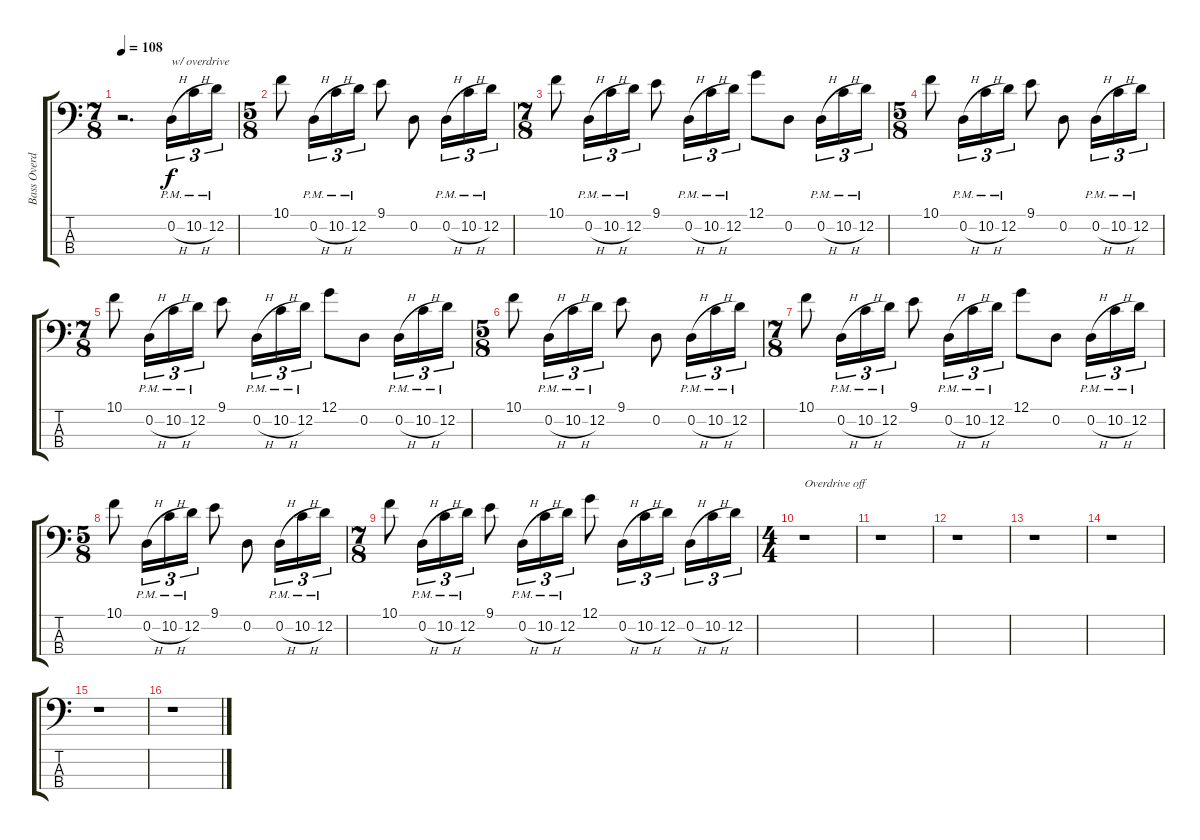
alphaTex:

\track ("Bass Overdrive/Whammy" "Bass Overd") {instrument distortionguitar}
\staff {score tabs}
\tuning (G2 D2 A1 D1) {hide}
\ts (7 8)
\tempo 108
\clef f4
\ks c
r.2{d dy f} 0.2{h pm}.16{tu (3 2) txt "w/ overdrive"} 10.2{h pm}.16{tu (3 2)} 12.2{pm}.16{tu (3 2)} |
\ts (5 8)
10.1.8 0.2{h pm}.16{tu (3 2)} 10.2{h pm}.16{tu (3 2)} 12.2{pm}.16{tu (3 2)} 9.1.8 0.2.8 0.2{h pm}.16{tu (3 2)} 10.2{h pm}.16{tu (3 2)} 12.2{pm}.16{tu (3 2)} |
\ts (7 8)
10.1.8 0.2{h pm}.16{tu (3 2)} 10.2{h pm}.16{tu (3 2)} 12.2{pm}.16{tu (3 2)} 9.1.8 0.2{h pm}.16{tu (3 2)} 10.2{h pm}.16{tu (3 2)} 12.2{pm}.16{tu (3 2)} 12.1.8 0.2.8 0.2{h pm}.16{tu (3 2)} 10.2{h pm}.16{tu (3 2)} 12.2{pm}.16{tu (3 2)} |
\ts (5 8)
10.1.8 0.2{h pm}.16{tu (3 2)} 10.2{h pm}.16{tu (3 2)} 12.2{pm}.16{tu (3 2)} 9.1.8 0.2.8 0.2{h pm}.16{tu (3 2)} 10.2{h pm}.16{tu (3 2)} 12.2{pm}.16{tu (3 2)} |
\ts (7 8)
10.1.8 0.2{h pm}.16{tu (3 2)} 10.2{h pm}.16{tu (3 2)} 12.2{pm}.16{tu (3 2)} 9.1.8 0.2{h pm}.16{tu (3 2)} 10.2{h pm}.16{tu (3 2)} 12.2{pm}.16{tu (3 2)} 12.1.8 0.2.8 0.2{h pm}.16{tu (3 2)} 10.2{h pm}.16{tu (3 2)} 12.2{pm}.16{tu (3 2)} |
\ts (5 8)
10.1.8 0.2{h pm}.16{tu (3 2)} 10.2{h pm}.16{tu (3 2)} 12.2{pm}.16{tu (3 2)} 9.1.8 0.2.8 0.2{h pm}.16{tu (3 2)} 10.2{h pm}.16{tu (3 2)} 12.2{pm}.16{tu (3 2)} |
\ts (7 8)
10.1.8 0.2{h pm}.16{tu (3 2)} 10.2{h pm}.16{tu (3 2)} 12.2{pm}.16{tu (3 2)} 9.1.8 0.2{h pm}.16{tu (3 2)} 10.2{h pm}.16{tu (3 2)} 12.2{pm}.16{tu (3 2)} 12.1.8 0.2.8 0.2{h pm}.16{tu (3 2)} 10.2{h pm}.16{tu (3 2)} 12.2{pm}.16{tu (3 2)} |
\ts (5 8)
10.1.8 0.2{h pm}.16{tu (3 2)} 10.2{h pm}.16{tu (3 2)} 12.2{pm}.16{tu (3 2)} 9.1.8 0.2.8 0.2{h pm}.16{tu (3 2)} 10.2{h pm}.16{tu (3 2)} 12.2{pm}.16{tu (3 2)} |
\ts (7 8)
10.1.8 0.2{h pm}.16{tu (3 2)} 10.2{h pm}.16{tu (3 2)} 12.2{pm}.16{tu (3 2)} 9.1.8 0.2{h pm}.16{tu (3 2)} 10.2{h pm}.16{tu (3 2)} 12.2{pm}.16{tu (3 2)} 12.1.8 0.2{h}.16{tu (3 2)} 10.2{h}.16{tu (3 2)} 12.2.16{tu (3 2)} 0.2{h}.16{tu (3 2)} 10.2{h}.16{tu (3 2)} 12.2.16{tu (3 2)} |
\ts (4 4)
r.1{txt "Overdrive off"} |
r.1 |
r.1 |
r.1 |
r.1 |
r.1 |
r.1
